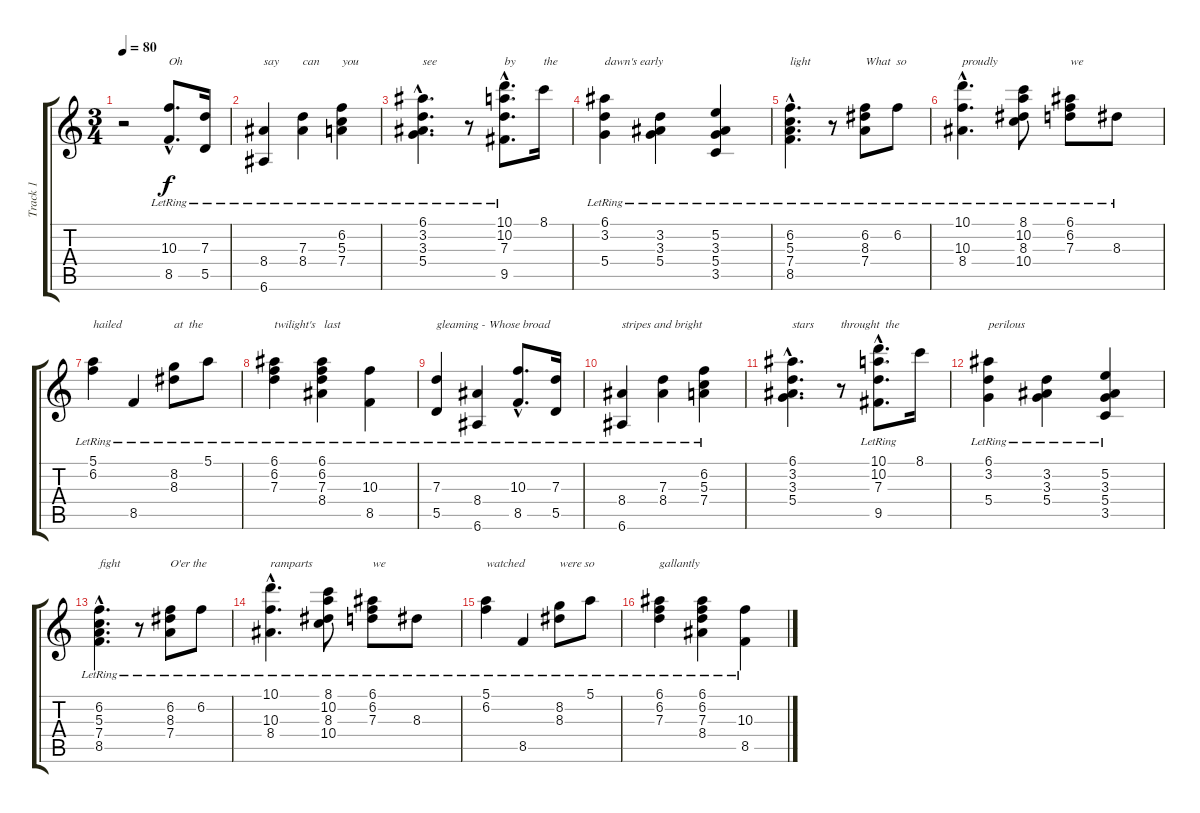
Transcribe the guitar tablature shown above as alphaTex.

\track ("Track 1" "Track 1") {instrument electricguitarjazz}
\staff {score tabs}
\tuning (E4 B3 G3 D3 A2 E2) {hide}
\ts (3 4)
\tempo 80
\clef g2
\ks c
r.2{dy f instrument electricguitarjazz} (10.3{hac lr} 8.5{hac lr}).8{d txt "Oh"} (7.3{lr} 5.5{lr}).16 |
(8.4{lr} 6.6{lr}).4{txt "say"} (7.3{lr} 8.4{lr}).4{txt "can"} (6.2{lr} 5.3{lr} 7.4{lr}).4{txt "you"} |
(6.1{hac lr} 3.2{hac lr} 3.3{hac lr} 5.4{hac lr}).4{d txt "see"} r.8 (10.1{hac lr} 10.2{hac lr} 7.3{hac lr} 9.5{hac}).8{d txt "by"} 8.1.16{txt "the"} |
(6.1{lr} 3.2{lr} 5.4{lr}).4{txt "dawn's early"} (3.2{lr} 3.3{lr} 5.4{lr}).4 (5.2{lr} 3.3{lr} 5.4{lr} 3.5{lr}).4 |
(6.2{hac lr} 5.3{hac lr} 7.4{hac lr} 8.5{hac lr}).4{d txt "light"} r.8 (6.2{lr} 8.3{lr} 7.4{lr}).8{txt "What  so"} 6.2{lr}.8 |
(10.1{hac lr} 10.3{hac lr} 8.4{hac lr}).4{d txt "proudly"} (8.1{lr} 10.2{lr} 8.3{lr} 10.4{lr}).8 (6.1{lr} 6.2{lr} 7.3{lr}).8{txt "we"} 8.3{lr}.8 |
(5.1{lr} 6.2{lr}).4{txt "hailed"} 8.5{lr}.4 (8.2{lr} 8.3).8{txt "at  the"} 5.1{lr}.8 |
(6.1{lr} 6.2{lr} 7.3{lr}).4{txt "twilight's   last"} (6.1{lr} 6.2{lr} 7.3{lr} 8.4{lr}).4 (10.3{lr} 8.5{lr}).4 |
(7.3{lr} 5.5{lr}).4{txt "gleaming - Whose broad"} (8.4{lr} 6.6{lr}).4 (10.3{hac lr} 8.5{hac lr}).8{d} (7.3{lr} 5.5{lr}).16 |
(8.4{lr} 6.6{lr}).4{txt "stripes and bright"} (7.3{lr} 8.4{lr}).4 (6.2{lr} 5.3{lr} 7.4{lr}).4 |
(6.1{hac} 3.2{hac} 3.3{hac} 5.4{hac}).4{d txt "stars         throught  the"} r.8 (10.1{hac lr} 10.2{hac lr} 7.3{hac lr} 9.5{hac}).8{d} 8.1.16 |
(6.1{lr} 3.2{lr} 5.4{lr}).4{txt "perilous"} (3.2{lr} 3.3{lr} 5.4{lr}).4 (5.2{lr} 3.3{lr} 5.4{lr} 3.5{lr}).4 |
(6.2{hac lr} 5.3{hac lr} 7.4{hac lr} 8.5{hac lr}).4{d txt "fight"} r.8 (6.2{lr} 8.3{lr} 7.4{lr}).8{txt "O'er the"} 6.2{lr}.8 |
(10.1{hac lr} 10.3{hac lr} 8.4{hac lr}).4{d txt "ramparts"} (8.1{lr} 10.2{lr} 8.3{lr} 10.4{lr}).8 (6.1{lr} 6.2{lr} 7.3{lr}).8{txt "we"} 8.3{lr}.8 |
(5.1{lr} 6.2{lr}).4{txt "watched"} 8.5{lr}.4 (8.2{lr} 8.3).8{txt "were so"} 5.1{lr}.8 |
(6.1{lr} 6.2{lr} 7.3{lr}).4{txt "gallantly"} (6.1{lr} 6.2{lr} 7.3{lr} 8.4{lr}).4 (10.3{lr} 8.5{lr}).4
